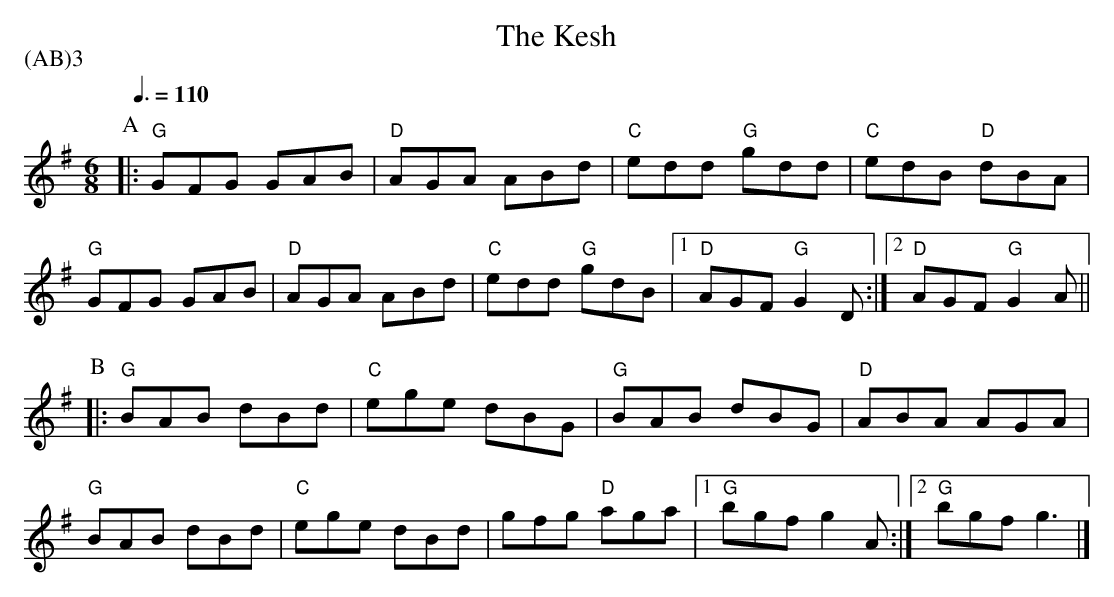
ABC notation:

X:1
T:Kesh, The
P:(AB)3
M:6/8
L:1/8
Q:3/8=110
K:G
[P:A]|:"G"GFG GAB|"D"AGA ABd|"C"edd "G"gdd|"C"edB "D"dBA|
"G"GFG GAB|"D"AGA ABd|"C"edd "G"gdB|1"D"AGF "G"G2D:|2"D"AGF "G"G2A||
[P:B]|:"G"BAB dBd|"C"ege dBG|"G"BAB dBG|"D"ABA AGA|
"G"BAB dBd|"C"ege dBd|gfg "D"aga|1"G"bgf g2A:|2"G"bgf g3|]
